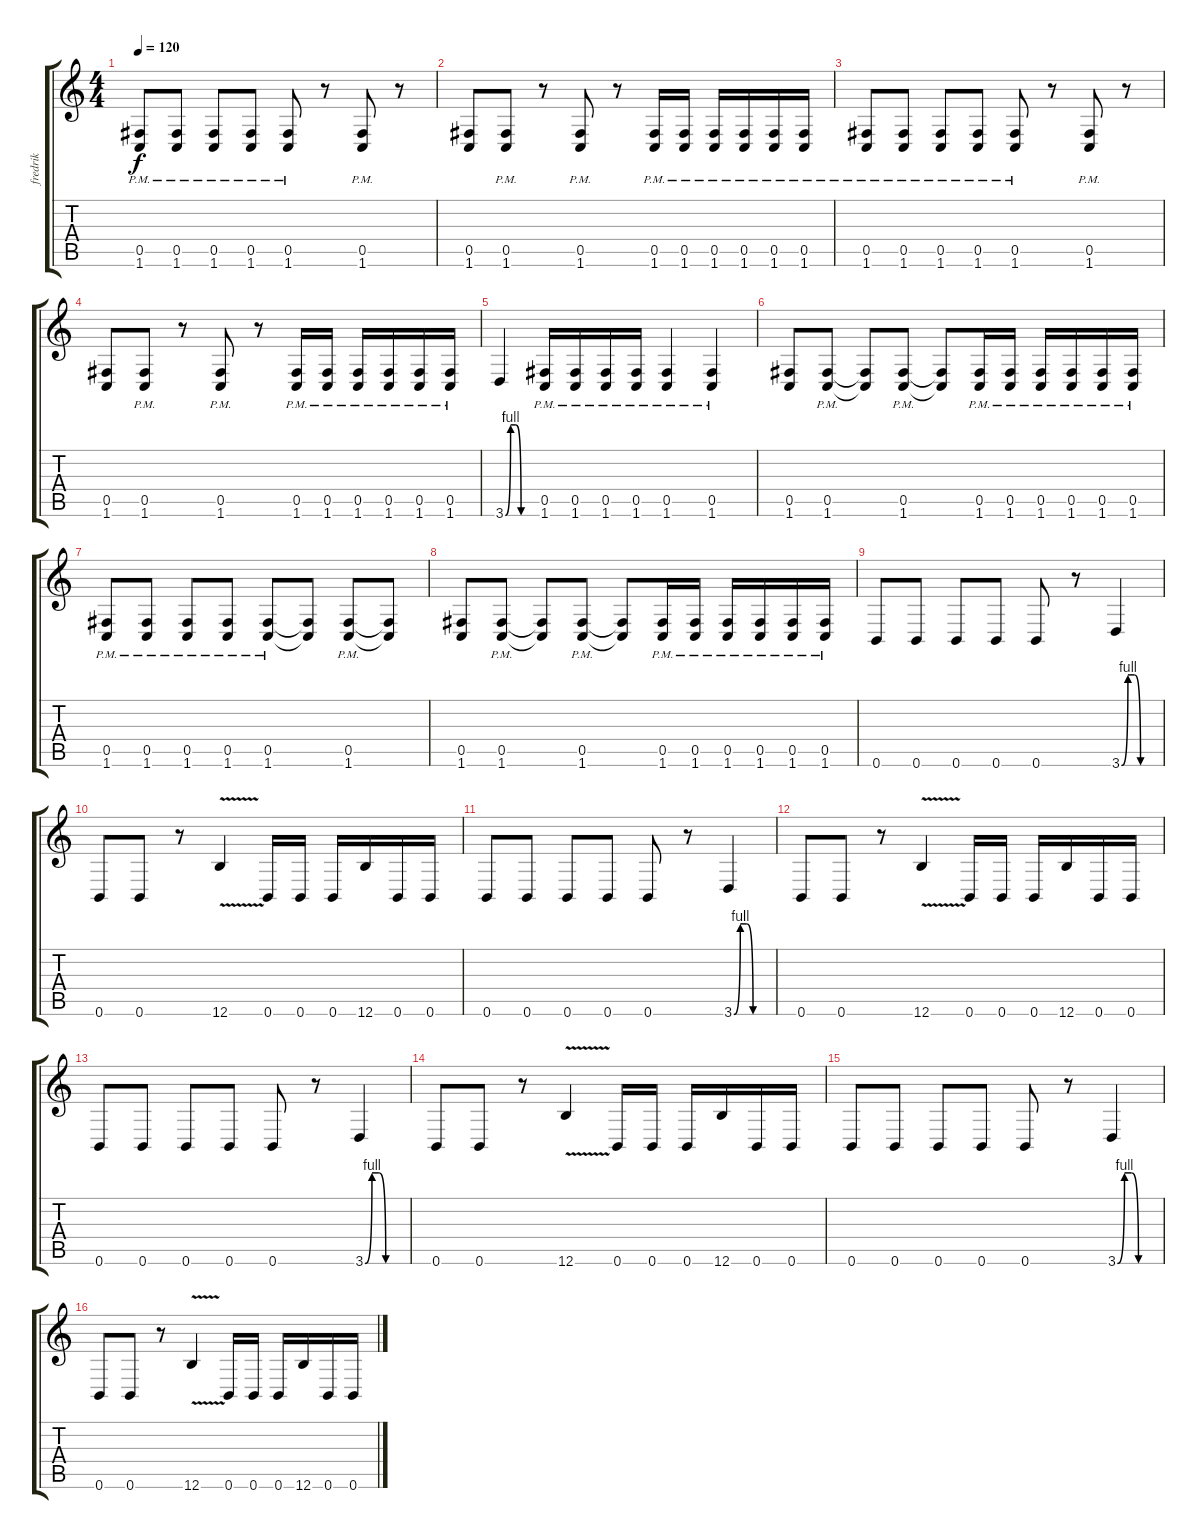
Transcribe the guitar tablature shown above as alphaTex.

\track ("fredrik" "fredrik") {instrument distortionguitar}
\staff {score tabs}
\tuning (Db4 Ab3 E3 B2 Gb2 B1) {hide}
\ts (4 4)
\tempo 120
\clef g2
\ks c
(0.5{pm} 1.6{pm}).8{dy f} (0.5{pm} 1.6{pm}).8 (0.5{pm} 1.6{pm}).8 (0.5{pm} 1.6{pm}).8 (0.5{pm} 1.6{pm}).8 r.8 (0.5{pm} 1.6{pm}).8 r.8 |
(0.5 1.6).8 (0.5{pm} 1.6{pm}).8 r.8 (0.5{pm} 1.6{pm}).8 r.8 (0.5{pm} 1.6{pm}).16 (0.5{pm} 1.6{pm}).16 (0.5{pm} 1.6{pm}).16 (0.5{pm} 1.6{pm}).16 (0.5{pm} 1.6{pm}).16 (0.5{pm} 1.6{pm}).16 |
(0.5{pm} 1.6{pm}).8 (0.5{pm} 1.6{pm}).8 (0.5{pm} 1.6{pm}).8 (0.5{pm} 1.6{pm}).8 (0.5{pm} 1.6{pm}).8 r.8 (0.5{pm} 1.6{pm}).8 r.8 |
(0.5 1.6).8 (0.5{pm} 1.6{pm}).8 r.8 (0.5{pm} 1.6{pm}).8 r.8 (0.5{pm} 1.6{pm}).16 (0.5{pm} 1.6{pm}).16 (0.5{pm} 1.6{pm}).16 (0.5{pm} 1.6{pm}).16 (0.5{pm} 1.6{pm}).16 (0.5{pm} 1.6{pm}).16 |
3.6{be (custom 0 0 10 4 20 4 30 0 60 0)}.4 (0.5{pm} 1.6{pm}).16 (0.5{pm} 1.6{pm}).16 (0.5{pm} 1.6{pm}).16 (0.5{pm} 1.6{pm}).16 (0.5{pm} 1.6{pm}).4 (0.5{pm} 1.6{pm}).4 |
(0.5 1.6).8 (0.5{pm} 1.6{pm}).8 (0.5{t} 1.6{t}).8 (0.5{pm} 1.6{pm}).8 (0.5{t} 1.6{t}).8 (0.5{pm} 1.6{pm}).16 (0.5{pm} 1.6{pm}).16 (0.5{pm} 1.6{pm}).16 (0.5{pm} 1.6{pm}).16 (0.5{pm} 1.6{pm}).16 (0.5{pm} 1.6{pm}).16 |
(0.5{pm} 1.6{pm}).8 (0.5{pm} 1.6{pm}).8 (0.5{pm} 1.6{pm}).8 (0.5{pm} 1.6{pm}).8 (0.5{pm} 1.6{pm}).8 (0.5{t} 1.6{t}).8 (0.5{pm} 1.6{pm}).8 (0.5{t} 1.6{t}).8 |
(0.5 1.6).8 (0.5{pm} 1.6{pm}).8 (0.5{t} 1.6{t}).8 (0.5{pm} 1.6{pm}).8 (0.5{t} 1.6{t}).8 (0.5{pm} 1.6{pm}).16 (0.5{pm} 1.6{pm}).16 (0.5{pm} 1.6{pm}).16 (0.5{pm} 1.6{pm}).16 (0.5{pm} 1.6{pm}).16 (0.5{pm} 1.6{pm}).16 |
0.6.8 0.6.8 0.6.8 0.6.8 0.6.8 r.8 3.6{be (custom 0 0 10 4 20 4 30 0 60 0)}.4 |
0.6.8 0.6.8 r.8 12.6{v}.4 0.6.16 0.6.16 0.6.16 12.6.16 0.6.16 0.6.16 |
0.6.8 0.6.8 0.6.8 0.6.8 0.6.8 r.8 3.6{be (custom 0 0 10 4 20 4 30 0 60 0)}.4 |
0.6.8 0.6.8 r.8 12.6{v}.4 0.6.16 0.6.16 0.6.16 12.6.16 0.6.16 0.6.16 |
0.6.8 0.6.8 0.6.8 0.6.8 0.6.8 r.8 3.6{be (custom 0 0 10 4 20 4 30 0 60 0)}.4 |
0.6.8 0.6.8 r.8 12.6{v}.4 0.6.16 0.6.16 0.6.16 12.6.16 0.6.16 0.6.16 |
0.6.8 0.6.8 0.6.8 0.6.8 0.6.8 r.8 3.6{be (custom 0 0 10 4 20 4 30 0 60 0)}.4 |
0.6.8 0.6.8 r.8 12.6{v}.4 0.6.16 0.6.16 0.6.16 12.6.16 0.6.16 0.6.16
